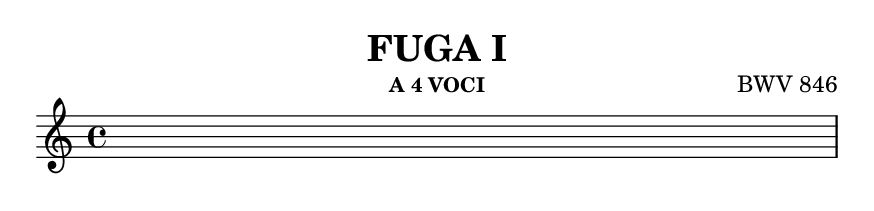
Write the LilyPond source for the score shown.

%% Generated by lilypond-book
%% Options: [exampleindent=10.16\mm,indent=0\mm,line-width=160\mm,noragged-right,papersize="a5",quote]
\include "lilypond-book-preamble.ly"


% ****************************************************************
% Start cut-&-pastable-section
% ****************************************************************

#(ly:set-option 'eps-box-padding 3.000000)



\paper {
  #(set-paper-size "a5")
  indent = 0\mm
  line-width = 160\mm
  % offset the left padding, also add 1mm as lilypond creates cropped
  % images with a little space on the right
  line-width = #(- line-width (* mm  3.000000) (* mm 1))
  ragged-right = ##f
  line-width = 160\mm - 2.0 * 10.16\mm
  % offset the left padding, also add 1mm as lilypond creates cropped
  % images with a little space on the right
  line-width = #(- line-width (* mm  3.000000) (* mm 1))
}

\layout {
  
}




% ****************************************************************
% ly snippet:
% ****************************************************************
\sourcefileline 1107
\book {
  \paper {
    indent = 0\mm
    scoreTitleMarkup = \markup {
      \fill-line {
        \null
        \override #`(direction . ,UP)
        \dir-column {
          \center-align \fontsize #-1 \bold
            \fromproperty #'header:mycustomtext %% Campo definito dall'utente
          \center-align \fontsize #4 \bold
            \fromproperty #'header:piece
        }
        \fromproperty #'header:opus
      }
    }
  }
  \header { tagline = ##f }
  \score {
    \header {
      piece = "FUGA I"
      mycustomtext = "A 4 VOCI" %% Campo definito dall'utente
      opus = "BWV 846"
    }
    { s1 }
  }
}



% ****************************************************************
% end ly snippet
% ****************************************************************
